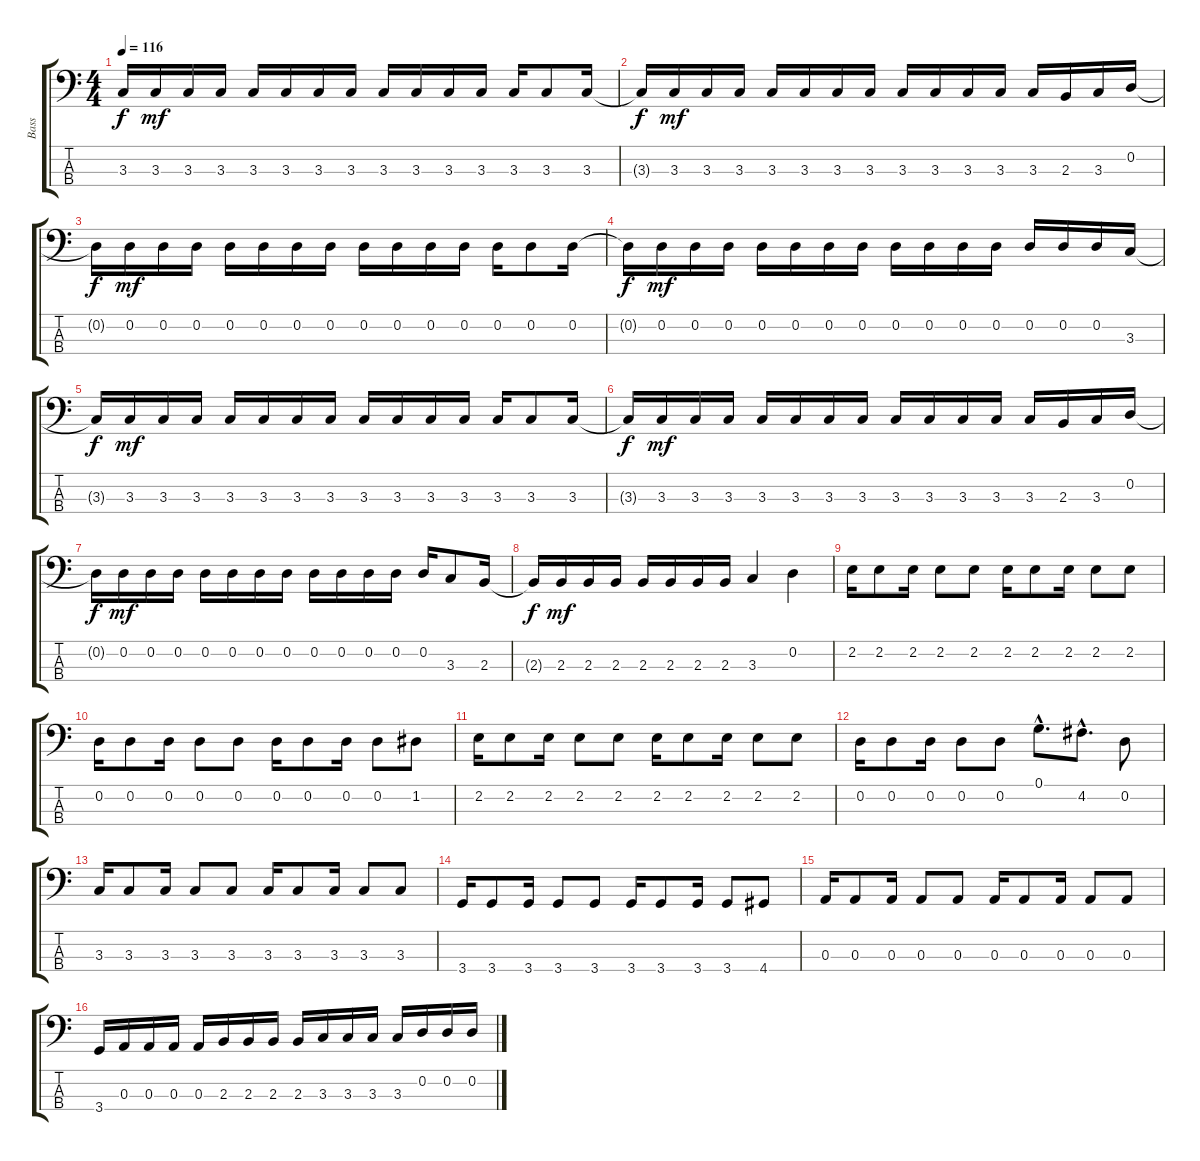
\track ("Bass" "Bass") {instrument electricbassfinger}
\staff {score tabs}
\tuning (G2 D2 A1 E1) {hide}
\ts (4 4)
\tempo 116
\clef f4
\ks c
3.3{t}.16{dy f} 3.3.16{dy mf} 3.3.16 3.3.16 3.3.16 3.3.16 3.3.16 3.3.16 3.3.16 3.3.16 3.3.16 3.3.16 3.3.16 3.3.8 3.3.16 |
3.3{t}.16{dy f} 3.3.16{dy mf} 3.3.16 3.3.16 3.3.16 3.3.16 3.3.16 3.3.16 3.3.16 3.3.16 3.3.16 3.3.16 3.3.16 2.3.16 3.3.16 0.2.16 |
0.2{t}.16{dy f} 0.2.16{dy mf} 0.2.16 0.2.16 0.2.16 0.2.16 0.2.16 0.2.16 0.2.16 0.2.16 0.2.16 0.2.16 0.2.16 0.2.8 0.2.16 |
0.2{t}.16{dy f} 0.2.16{dy mf} 0.2.16 0.2.16 0.2.16 0.2.16 0.2.16 0.2.16 0.2.16 0.2.16 0.2.16 0.2.16 0.2.16 0.2.16 0.2.16 3.3.16 |
3.3{t}.16{dy f} 3.3.16{dy mf} 3.3.16 3.3.16 3.3.16 3.3.16 3.3.16 3.3.16 3.3.16 3.3.16 3.3.16 3.3.16 3.3.16 3.3.8 3.3.16 |
3.3{t}.16{dy f} 3.3.16{dy mf} 3.3.16 3.3.16 3.3.16 3.3.16 3.3.16 3.3.16 3.3.16 3.3.16 3.3.16 3.3.16 3.3.16 2.3.16 3.3.16 0.2.16 |
0.2{t}.16{dy f} 0.2.16{dy mf} 0.2.16 0.2.16 0.2.16 0.2.16 0.2.16 0.2.16 0.2.16 0.2.16 0.2.16 0.2.16 0.2.16 3.3.8 2.3.16 |
2.3{t}.16{dy f} 2.3.16{dy mf} 2.3.16 2.3.16 2.3.16 2.3.16 2.3.16 2.3.16 3.3.4 0.2.4 |
2.2.16 2.2.8 2.2.16 2.2.8 2.2.8 2.2.16 2.2.8 2.2.16 2.2.8 2.2.8 |
0.2.16 0.2.8 0.2.16 0.2.8 0.2.8 0.2.16 0.2.8 0.2.16 0.2.8 1.2.8 |
2.2.16 2.2.8 2.2.16 2.2.8 2.2.8 2.2.16 2.2.8 2.2.16 2.2.8 2.2.8 |
0.2.16 0.2.8 0.2.16 0.2.8 0.2.8 0.1{hac}.8{d} 4.2{hac}.8{d} 0.2.8 |
3.3.16 3.3.8 3.3.16 3.3.8 3.3.8 3.3.16 3.3.8 3.3.16 3.3.8 3.3.8 |
3.4.16 3.4.8 3.4.16 3.4.8 3.4.8 3.4.16 3.4.8 3.4.16 3.4.8 4.4.8 |
0.3.16 0.3.8 0.3.16 0.3.8 0.3.8 0.3.16 0.3.8 0.3.16 0.3.8 0.3.8 |
3.4.16 0.3.16 0.3.16 0.3.16 0.3.16 2.3.16 2.3.16 2.3.16 2.3.16 3.3.16 3.3.16 3.3.16 3.3.16 0.2.16 0.2.16 0.2.16
